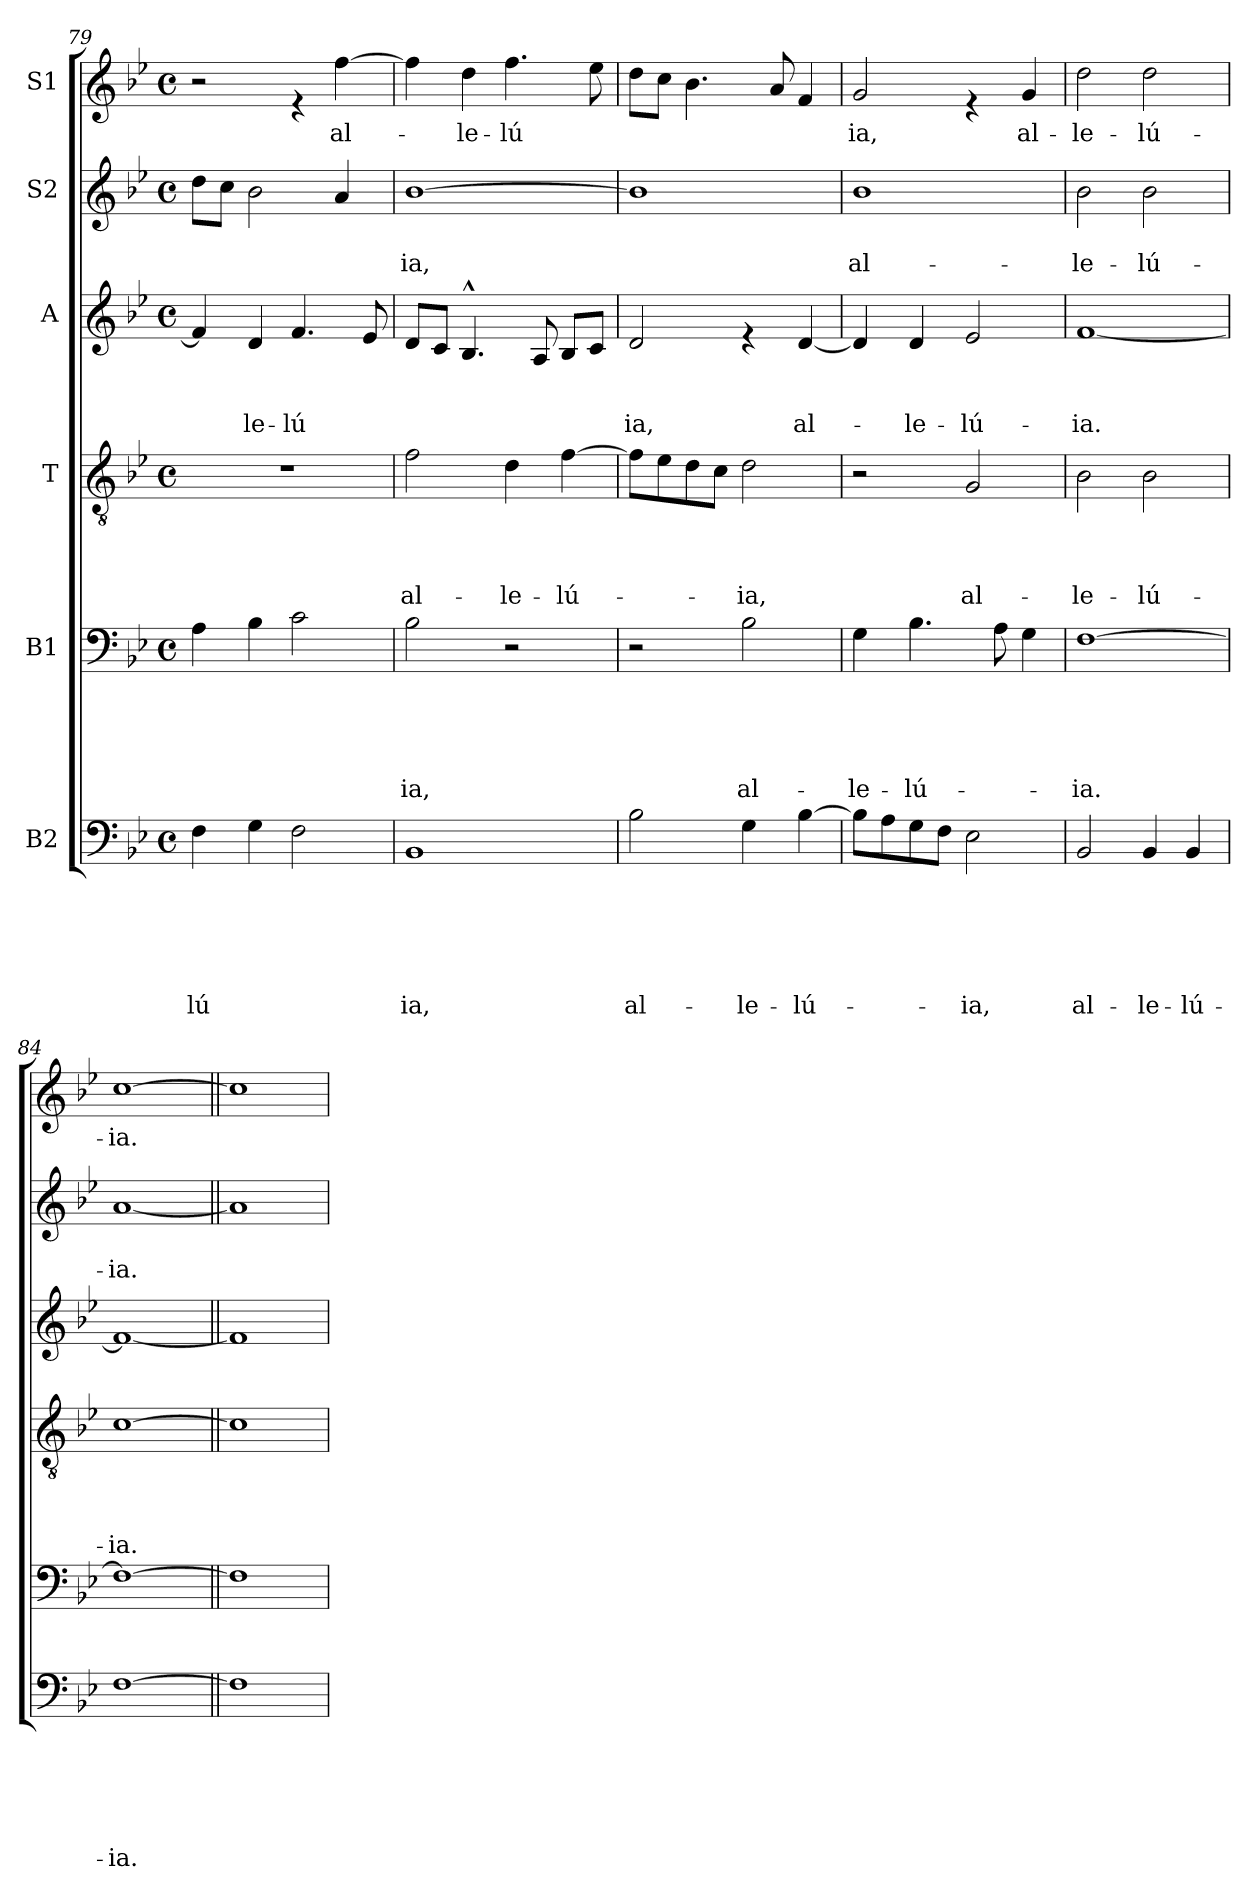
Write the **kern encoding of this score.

**kern	**text	**text	**text	**text	**text	**text	**kern	**text	**text	**text	**text	**text	**kern	**text	**text	**text	**text	**kern	**text	**text	**text	**kern	**text	**text	**kern	**text
*part6	*part6	*part6	*part6	*part6	*part6	*part6	*part5	*part5	*part5	*part5	*part5	*part5	*part4	*part4	*part4	*part4	*part4	*part3	*part3	*part3	*part3	*part2	*part2	*part2	*part1	*part1
*staff6	*staff6	*staff6	*staff6	*staff6	*staff6	*staff6	*staff5	*staff5	*staff5	*staff5	*staff5	*staff5	*staff4	*staff4	*staff4	*staff4	*staff4	*staff3	*staff3	*staff3	*staff3	*staff2	*staff2	*staff2	*staff1	*staff1
*I"B2	*	*	*	*	*	*	*I"B1	*	*	*	*	*	*I"T	*	*	*	*	*I"A	*	*	*	*I"S2	*	*	*I"S1	*
*clefF4	*	*	*	*	*	*	*clefF4	*	*	*	*	*	*clefGv2	*	*	*	*	*clefG2	*	*	*	*clefG2	*	*	*clefG2	*
*k[b-e-]	*	*	*	*	*	*	*k[b-e-]	*	*	*	*	*	*k[b-e-]	*	*	*	*	*k[b-e-]	*	*	*	*k[b-e-]	*	*	*k[b-e-]	*
*B-:	*	*	*	*	*	*	*B-:	*	*	*	*	*	*B-:	*	*	*	*	*B-:	*	*	*	*B-:	*	*	*B-:	*
*M4/4	*	*	*	*	*	*	*M4/4	*	*	*	*	*	*M4/4	*	*	*	*	*M4/4	*	*	*	*M4/4	*	*	*M4/4	*
*met(c)	*	*	*	*	*	*	*met(c)	*	*	*	*	*	*met(c)	*	*	*	*	*met(c)	*	*	*	*met(c)	*	*	*met(c)	*
=79	=79	=79	=79	=79	=79	=79	=79	=79	=79	=79	=79	=79	=79	=79	=79	=79	=79	=79	=79	=79	=79	=79	=79	=79	=79	=79
!	!	!	!	!	!	!LO:LY:b	!	!	!	!	!	!	!	!	!	!	!	!	!	!	!	!	!	!	!	!
4F\	.	.	.	.	.	-lú	4A\	.	.	.	.	.	1r	.	.	.	.	4f/]	.	.	.	8dd\L	.	.	2r	.
.	.	.	.	.	.	.	.	.	.	.	.	.	.	.	.	.	.	.	.	.	.	8cc\J	.	.	.	.
!	!	!	!	!	!	!	!	!	!	!	!	!	!	!	!	!	!	!	!	!	!LO:LY:b	!	!	!	!	!
4G\	.	.	.	.	.	.	4B-\	.	.	.	.	.	.	.	.	.	.	4d/	.	.	-le-	2b-\	.	.	.	.
!	!	!	!	!	!	!	!	!	!	!	!	!	!	!	!	!	!	!	!	!	!LO:LY:b	!	!	!	!	!
2F\	.	.	.	.	.	.	2c\	.	.	.	.	.	.	.	.	.	.	4.f/	.	.	-lú	.	.	.	4re	.
!	!	!	!	!	!	!	!	!	!	!	!	!	!	!	!	!	!	!	!	!	!	!	!	!	!	!LO:LY:b
.	.	.	.	.	.	.	.	.	.	.	.	.	.	.	.	.	.	.	.	.	.	4a/	.	.	[>4ff\	al-
.	.	.	.	.	.	.	.	.	.	.	.	.	.	.	.	.	.	8e-/	.	.	.	.	.	.	.	.
!!LO:LB:g=z
=80	=80	=80	=80	=80	=80	=80	=80	=80	=80	=80	=80	=80	=80	=80	=80	=80	=80	=80	=80	=80	=80	=80	=80	=80	=80	=80
!	!	!	!	!	!	!LO:LY:b	!	!	!	!	!	!LO:LY:b	!	!	!	!	!LO:LY:b	!	!	!	!	!	!	!LO:LY:b	!	!
1BB-	.	.	.	.	.	ia,	2B-\	.	.	.	.	ia,	2f\	.	.	.	al-	8d/L	.	.	.	[>1b-	.	ia,	4ff\]	.
.	.	.	.	.	.	.	.	.	.	.	.	.	.	.	.	.	.	8c/J	.	.	.	.	.	.	.	.
!	!	!	!	!	!	!	!	!	!	!	!	!	!	!	!	!	!	!	!	!	!	!	!	!	!	!LO:LY:b
.	.	.	.	.	.	.	.	.	.	.	.	.	.	.	.	.	.	4.B-^^</	.	.	.	.	.	.	4dd\	-le-
!	!	!	!	!	!	!	!	!	!	!	!	!	!	!	!	!	!LO:LY:b	!	!	!	!	!	!	!	!	!LO:LY:b
.	.	.	.	.	.	.	2r	.	.	.	.	.	4d\	.	.	.	-le-	.	.	.	.	.	.	.	4.ff\	-lú
.	.	.	.	.	.	.	.	.	.	.	.	.	.	.	.	.	.	8A/	.	.	.	.	.	.	.	.
!	!	!	!	!	!	!	!	!	!	!	!	!	!	!	!	!	!LO:LY:b	!	!	!	!	!	!	!	!	!
.	.	.	.	.	.	.	.	.	.	.	.	.	[>4f\	.	.	.	-lú-	8B-/L	.	.	.	.	.	.	.	.
.	.	.	.	.	.	.	.	.	.	.	.	.	.	.	.	.	.	8c/J	.	.	.	.	.	.	8ee-\	.
=81	=81	=81	=81	=81	=81	=81	=81	=81	=81	=81	=81	=81	=81	=81	=81	=81	=81	=81	=81	=81	=81	=81	=81	=81	=81	=81
!	!	!	!	!	!	!LO:LY:b	!	!	!	!	!	!	!	!	!	!	!	!	!	!	!LO:LY:b	!	!	!	!	!
2B-\	.	.	.	.	.	al-	2r	.	.	.	.	.	8f\L]	.	.	.	.	2d/	.	.	ia,	1b-]	.	.	8dd\L	.
.	.	.	.	.	.	.	.	.	.	.	.	.	8e-\	.	.	.	.	.	.	.	.	.	.	.	8cc\J	.
.	.	.	.	.	.	.	.	.	.	.	.	.	8d\	.	.	.	.	.	.	.	.	.	.	.	4.b-\	.
.	.	.	.	.	.	.	.	.	.	.	.	.	8c\J	.	.	.	.	.	.	.	.	.	.	.	.	.
!	!	!	!	!	!	!LO:LY:b	!	!	!	!	!	!LO:LY:b	!	!	!	!	!LO:LY:b	!	!	!	!	!	!	!	!	!
4G\	.	.	.	.	.	-le-	2B-\	.	.	.	.	al-	2d\	.	.	.	-ia,	4re	.	.	.	.	.	.	.	.
.	.	.	.	.	.	.	.	.	.	.	.	.	.	.	.	.	.	.	.	.	.	.	.	.	8a/	.
!	!	!	!	!	!	!LO:LY:b	!	!	!	!	!	!	!	!	!	!	!	!	!	!	!LO:LY:b	!	!	!	!	!
[>4B-\	.	.	.	.	.	-lú-	.	.	.	.	.	.	.	.	.	.	.	[<4d/	.	.	al-	.	.	.	4f/	.
=82	=82	=82	=82	=82	=82	=82	=82	=82	=82	=82	=82	=82	=82	=82	=82	=82	=82	=82	=82	=82	=82	=82	=82	=82	=82	=82
!	!	!	!	!	!	!	!	!	!	!	!	!LO:LY:b	!	!	!	!	!	!	!	!	!	!	!	!LO:LY:b	!	!LO:LY:b
8B-\L]	.	.	.	.	.	.	4G\	.	.	.	.	-le-	2r	.	.	.	.	4d/]	.	.	.	1b-	.	al-	2g/	ia,
8A\	.	.	.	.	.	.	.	.	.	.	.	.	.	.	.	.	.	.	.	.	.	.	.	.	.	.
!	!	!	!	!	!	!	!	!	!	!	!	!LO:LY:b	!	!	!	!	!	!	!	!	!LO:LY:b	!	!	!	!	!
8G\	.	.	.	.	.	.	4.B-\	.	.	.	.	-lú-	.	.	.	.	.	4d/	.	.	-le-	.	.	.	.	.
8F\J	.	.	.	.	.	.	.	.	.	.	.	.	.	.	.	.	.	.	.	.	.	.	.	.	.	.
!	!	!	!	!	!	!LO:LY:b	!	!	!	!	!	!	!	!	!	!	!LO:LY:b	!	!	!	!LO:LY:b	!	!	!	!	!
2E-\	.	.	.	.	.	-ia,	.	.	.	.	.	.	2G/	.	.	.	al-	2e-/	.	.	-lú-	.	.	.	4re	.
.	.	.	.	.	.	.	8A\	.	.	.	.	.	.	.	.	.	.	.	.	.	.	.	.	.	.	.
!	!	!	!	!	!	!	!	!	!	!	!	!	!	!	!	!	!	!	!	!	!	!	!	!	!	!LO:LY:b
.	.	.	.	.	.	.	4G\	.	.	.	.	.	.	.	.	.	.	.	.	.	.	.	.	.	4g/	al-
=83	=83	=83	=83	=83	=83	=83	=83	=83	=83	=83	=83	=83	=83	=83	=83	=83	=83	=83	=83	=83	=83	=83	=83	=83	=83	=83
!	!	!	!	!	!	!LO:LY:b	!	!	!	!	!	!LO:LY:b	!	!	!	!	!LO:LY:b	!	!	!	!LO:LY:b	!	!	!LO:LY:b	!	!LO:LY:b
2BB-/	.	.	.	.	.	al-	[>1F	.	.	.	.	-ia.	2B-\	.	.	.	-le-	[<1f	.	.	-ia.	2b-\	.	-le-	2dd\	-le-
!	!	!	!	!	!	!LO:LY:b	!	!	!	!	!	!	!	!	!	!	!LO:LY:b	!	!	!	!	!	!	!LO:LY:b	!	!LO:LY:b
4BB-/	.	.	.	.	.	-le-	.	.	.	.	.	.	2B-\	.	.	.	-lú-	.	.	.	.	2b-\	.	-lú-	2dd\	-lú-
!	!	!	!	!	!	!LO:LY:b	!	!	!	!	!	!	!	!	!	!	!	!	!	!	!	!	!	!	!	!
4BB-/	.	.	.	.	.	-lú-	.	.	.	.	.	.	.	.	.	.	.	.	.	.	.	.	.	.	.	.
=84	=84	=84	=84	=84	=84	=84	=84	=84	=84	=84	=84	=84	=84	=84	=84	=84	=84	=84	=84	=84	=84	=84	=84	=84	=84	=84
*	*	*	*	*	*	*	*	*	*	*	*	*	*	*	*	*	*	*	*	*	*	*	*	*	*MM69	*
!	!	!	!	!	!	!LO:LY:b	!	!	!	!	!	!	!	!	!	!	!LO:LY:b	!	!	!	!	!	!	!LO:LY:b	!	!LO:LY:b
[1F	.	.	.	.	.	-ia.	1F_	.	.	.	.	.	[1c	.	.	.	-ia.	1f_	.	.	.	[1a	.	-ia.	[1cc	-ia.
=85||	=85||	=85||	=85||	=85||	=85||	=85||	=85||	=85||	=85||	=85||	=85||	=85||	=85||	=85||	=85||	=85||	=85||	=85||	=85||	=85||	=85||	=85||	=85||	=85||	=85||	=85||
1F]	.	.	.	.	.	.	1F]	.	.	.	.	.	1c]	.	.	.	.	1f]	.	.	.	1a]	.	.	1cc]	.
=	=	=	=	=	=	=	=	=	=	=	=	=	=	=	=	=	=	=	=	=	=	=	=	=	=	=
*-	*-	*-	*-	*-	*-	*-	*-	*-	*-	*-	*-	*-	*-	*-	*-	*-	*-	*-	*-	*-	*-	*-	*-	*-	*-	*-
